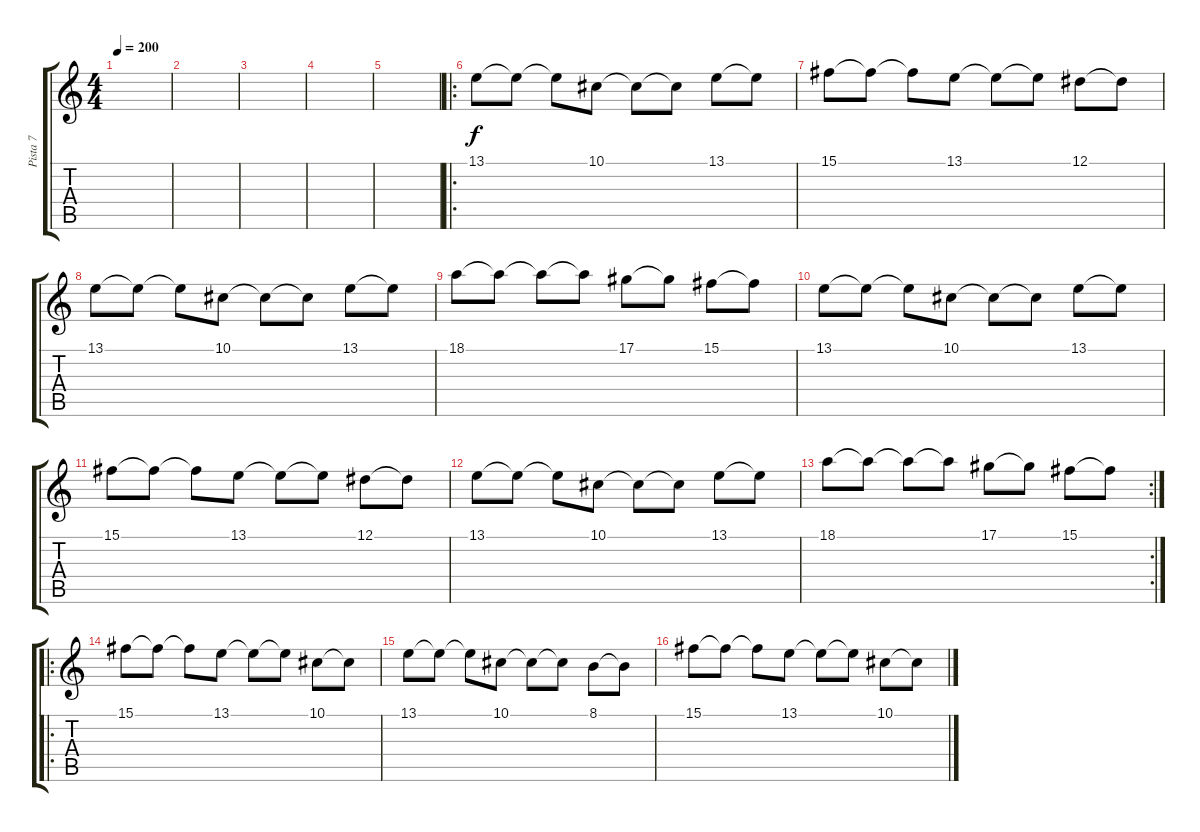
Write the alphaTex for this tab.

\track ("Pista 7" "Pista 7") {instrument lead6voice}
\staff {score tabs}
\tuning (Eb4 Bb3 Gb3 Db3 Ab2 Eb2) {hide}
\ts (4 4)
\tempo 200
\clef g2
\ks c
|
|
|
|
|
\ro
13.1.8 13.1{t}.8 13.1{t}.8 10.1.8 10.1{t}.8 10.1{t}.8 13.1.8 13.1{t}.8 |
15.1.8 15.1{t}.8 15.1{t}.8 13.1.8 13.1{t}.8 13.1{t}.8 12.1.8 12.1{t}.8 |
13.1.8 13.1{t}.8 13.1{t}.8 10.1.8 10.1{t}.8 10.1{t}.8 13.1.8 13.1{t}.8 |
18.1.8 18.1{t}.8 18.1{t}.8 18.1{t}.8 17.1.8 17.1{t}.8 15.1.8 15.1{t}.8 |
13.1.8 13.1{t}.8 13.1{t}.8 10.1.8 10.1{t}.8 10.1{t}.8 13.1.8 13.1{t}.8 |
15.1.8 15.1{t}.8 15.1{t}.8 13.1.8 13.1{t}.8 13.1{t}.8 12.1.8 12.1{t}.8 |
13.1.8 13.1{t}.8 13.1{t}.8 10.1.8 10.1{t}.8 10.1{t}.8 13.1.8 13.1{t}.8 |
\rc 2
18.1.8 18.1{t}.8 18.1{t}.8 18.1{t}.8 17.1.8 17.1{t}.8 15.1.8 15.1{t}.8 |
\ro
15.1.8 15.1{t}.8 15.1{t}.8 13.1.8 13.1{t}.8 13.1{t}.8 10.1.8 10.1{t}.8 |
13.1.8 13.1{t}.8 13.1{t}.8 10.1.8 10.1{t}.8 10.1{t}.8 8.1.8 8.1{t}.8 |
15.1.8 15.1{t}.8 15.1{t}.8 13.1.8 13.1{t}.8 13.1{t}.8 10.1.8 10.1{t}.8
